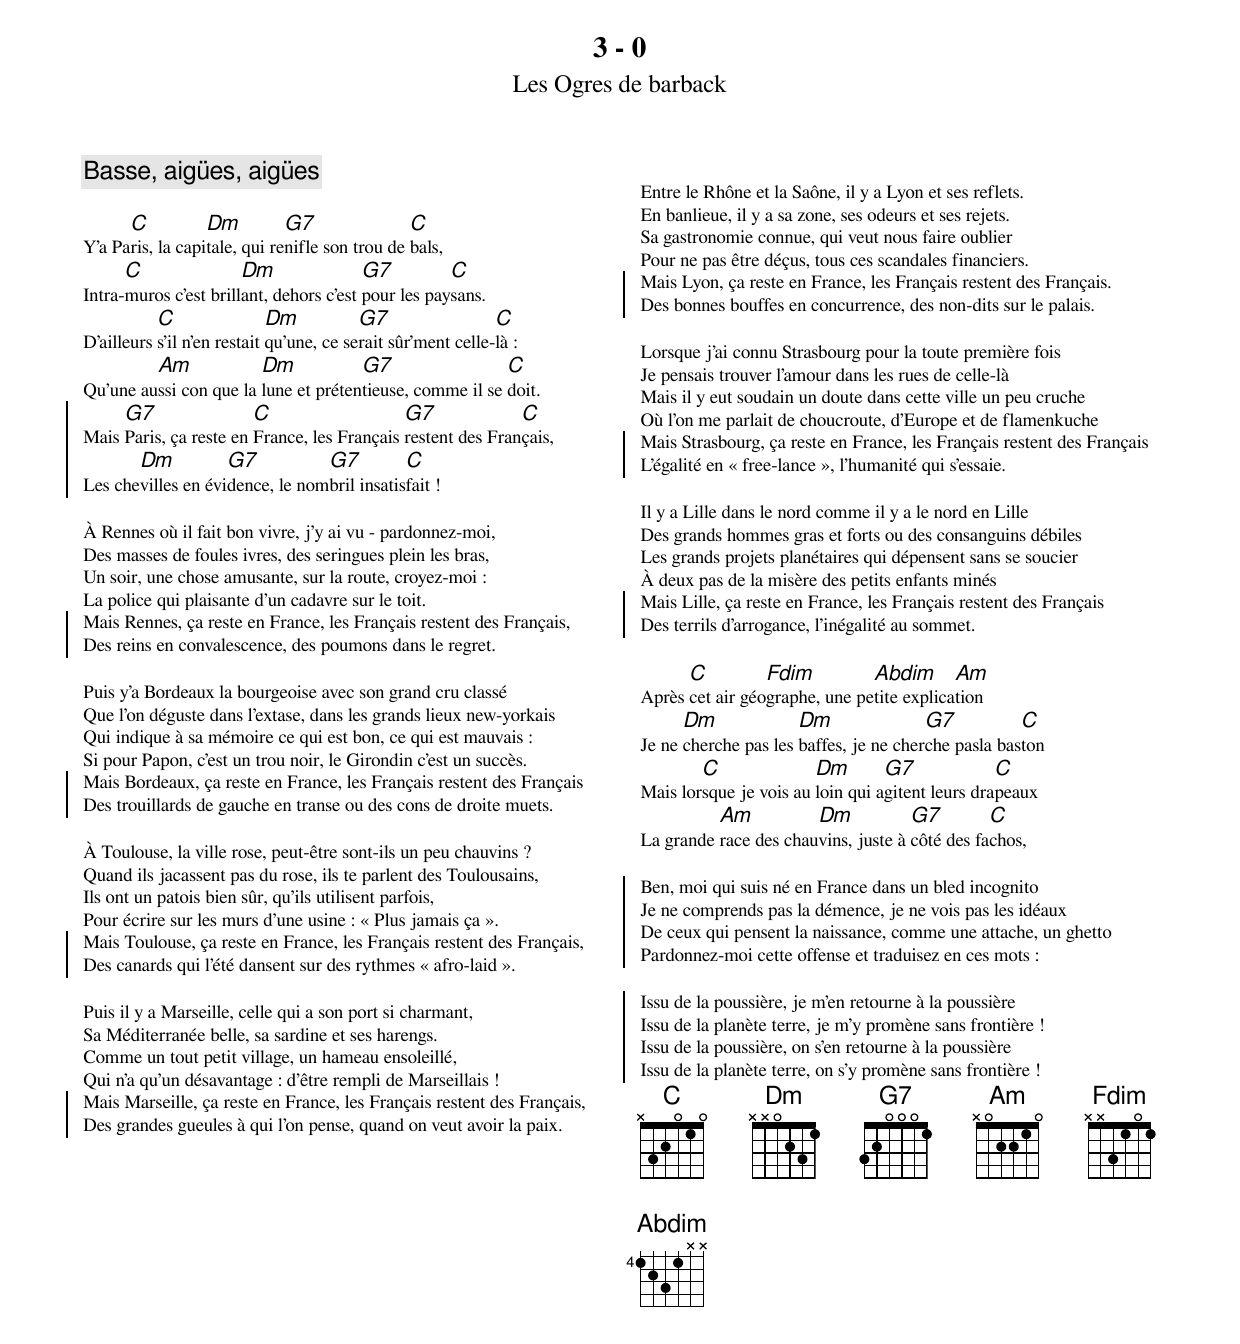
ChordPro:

{title:3 - 0}
{st:Les Ogres de barback}
{comment: Basse, aigües, aigües}
{textsize: 9}
{columns: 2}

Y'a Pa[C]ris, la capi[Dm]tale, qui re[G7]nifle son trou de [C]bals,
Intra-[C]muros c'est brill[Dm]ant, dehors c'est [G7]pour les pay[C]sans.
D'ailleurs [C]s'il n'en restait [Dm]qu'une, ce se[G7]rait sûr'ment celle-[C]là :
Qu'une au[Am]ssi con que la [Dm]lune et préten[G7]tieuse, comme il se [C]doit.
{start_of_chorus}
Mais [G7]Paris, ça reste en [C]France, les Français [G7]restent des Fran[C]çais,
Les che[Dm]villes en évi[G7]dence, le nom[G7]bril insatis[C]fait !
{end_of_chorus}

À Rennes où il fait bon vivre, j'y ai vu - pardonnez-moi,
Des masses de foules ivres, des seringues plein les bras,
Un soir, une chose amusante, sur la route, croyez-moi :
La police qui plaisante d'un cadavre sur le toit.
{start_of_chorus}
Mais Rennes, ça reste en France, les Français restent des Français,
Des reins en convalescence, des poumons dans le regret.
{end_of_chorus}

Puis y'a Bordeaux la bourgeoise avec son grand cru classé
Que l'on déguste dans l'extase, dans les grands lieux new-yorkais
Qui indique à sa mémoire ce qui est bon, ce qui est mauvais :
Si pour Papon, c'est un trou noir, le Girondin c'est un succès.
{start_of_chorus}
Mais Bordeaux, ça reste en France, les Français restent des Français
Des trouillards de gauche en transe ou des cons de droite muets.
{end_of_chorus}

À Toulouse, la ville rose, peut-être sont-ils un peu chauvins ?
Quand ils jacassent pas du rose, ils te parlent des Toulousains,
Ils ont un patois bien sûr, qu'ils utilisent parfois,
Pour écrire sur les murs d'une usine : « Plus jamais ça ».
{start_of_chorus}
Mais Toulouse, ça reste en France, les Français restent des Français,
Des canards qui l'été dansent sur des rythmes « afro-laid ».
{end_of_chorus}

Puis il y a Marseille, celle qui a son port si charmant,
Sa Méditerranée belle, sa sardine et ses harengs.
Comme un tout petit village, un hameau ensoleillé,
Qui n'a qu'un désavantage : d'être rempli de Marseillais !
{start_of_chorus}
Mais Marseille, ça reste en France, les Français restent des Français,
Des grandes gueules à qui l'on pense, quand on veut avoir la paix.
{end_of_chorus}

{column_break}

Entre le Rhône et la Saône, il y a Lyon et ses reflets.
En banlieue, il y a sa zone, ses odeurs et ses rejets.
Sa gastronomie connue, qui veut nous faire oublier
Pour ne pas être déçus, tous ces scandales financiers.
{start_of_chorus}
Mais Lyon, ça reste en France, les Français restent des Français.
Des bonnes bouffes en concurrence, des non-dits sur le palais.
{end_of_chorus}

Lorsque j'ai connu Strasbourg pour la toute première fois
Je pensais trouver l'amour dans les rues de celle-là
Mais il y eut soudain un doute dans cette ville un peu cruche
Où l'on me parlait de choucroute, d'Europe et de flamenkuche
{start_of_chorus}
Mais Strasbourg, ça reste en France, les Français restent des Français
L'égalité en « free-lance », l'humanité qui s'essaie.
{end_of_chorus}

Il y a Lille dans le nord comme il y a le nord en Lille
Des grands hommes gras et forts ou des consanguins débiles
Les grands projets planétaires qui dépensent sans se soucier
À deux pas de la misère des petits enfants minés
{start_of_chorus}
Mais Lille, ça reste en France, les Français restent des Français
Des terrils d'arrogance, l'inégalité au sommet.
{end_of_chorus}

Après [C]cet air géo[Fdim]graphe, une pe[Abdim]tite explica[Am]tion
Je ne [Dm]cherche pas les [Dm]baffes, je ne cher[G7]che pasla bas[C]ton
Mais lor[C]sque je vois au [Dm]loin qui a[G7]gitent leurs dra[C]peaux
La grande [Am]race des chau[Dm]vins, juste à [G7]côté des fa[C]chos,

{start_of_chorus}
Ben, moi qui suis né en France dans un bled incognito
Je ne comprends pas la démence, je ne vois pas les idéaux
De ceux qui pensent la naissance, comme une attache, un ghetto
Pardonnez-moi cette offense et traduisez en ces mots :

Issu de la poussière, je m'en retourne à la poussière
Issu de la planète terre, je m'y promène sans frontière !
Issu de la poussière, on s'en retourne à la poussière
Issu de la planète terre, on s'y promène sans frontière !
{end_of_chorus}
